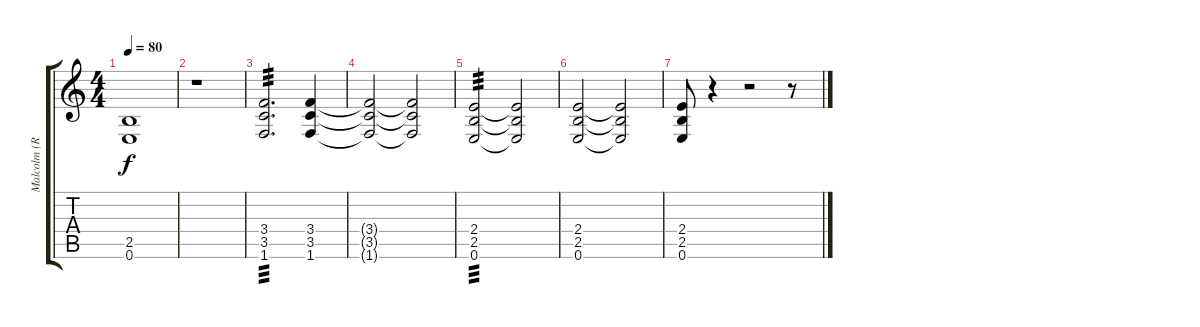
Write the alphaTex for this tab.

\track ("Malcolm (R)" "Malcolm (R") {instrument overdrivenguitar}
\staff {score tabs}
\tuning (E4 B3 G3 D3 A2 E2) {hide}
\ts (4 4)
\tempo 80
\clef g2
\ks c
(2.5{t} 0.6{t}).1{dy f} |
r.1 |
(3.4 3.5 1.6).2{d tp 3} (3.4 3.5 1.6).4 |
(3.4{t} 3.5{t} 1.6{t}).2 (3.4{t} 3.5{t} 1.6{t}).2 |
(2.4 2.5 0.6).2{tp 3} (2.4{t} 2.5{t} 0.6{t}).2 |
(2.4 2.5 0.6).2 (2.4{t} 2.5{t} 0.6{t}).2 |
(2.4 2.5 0.6).8 r.4 r.2 r.8
